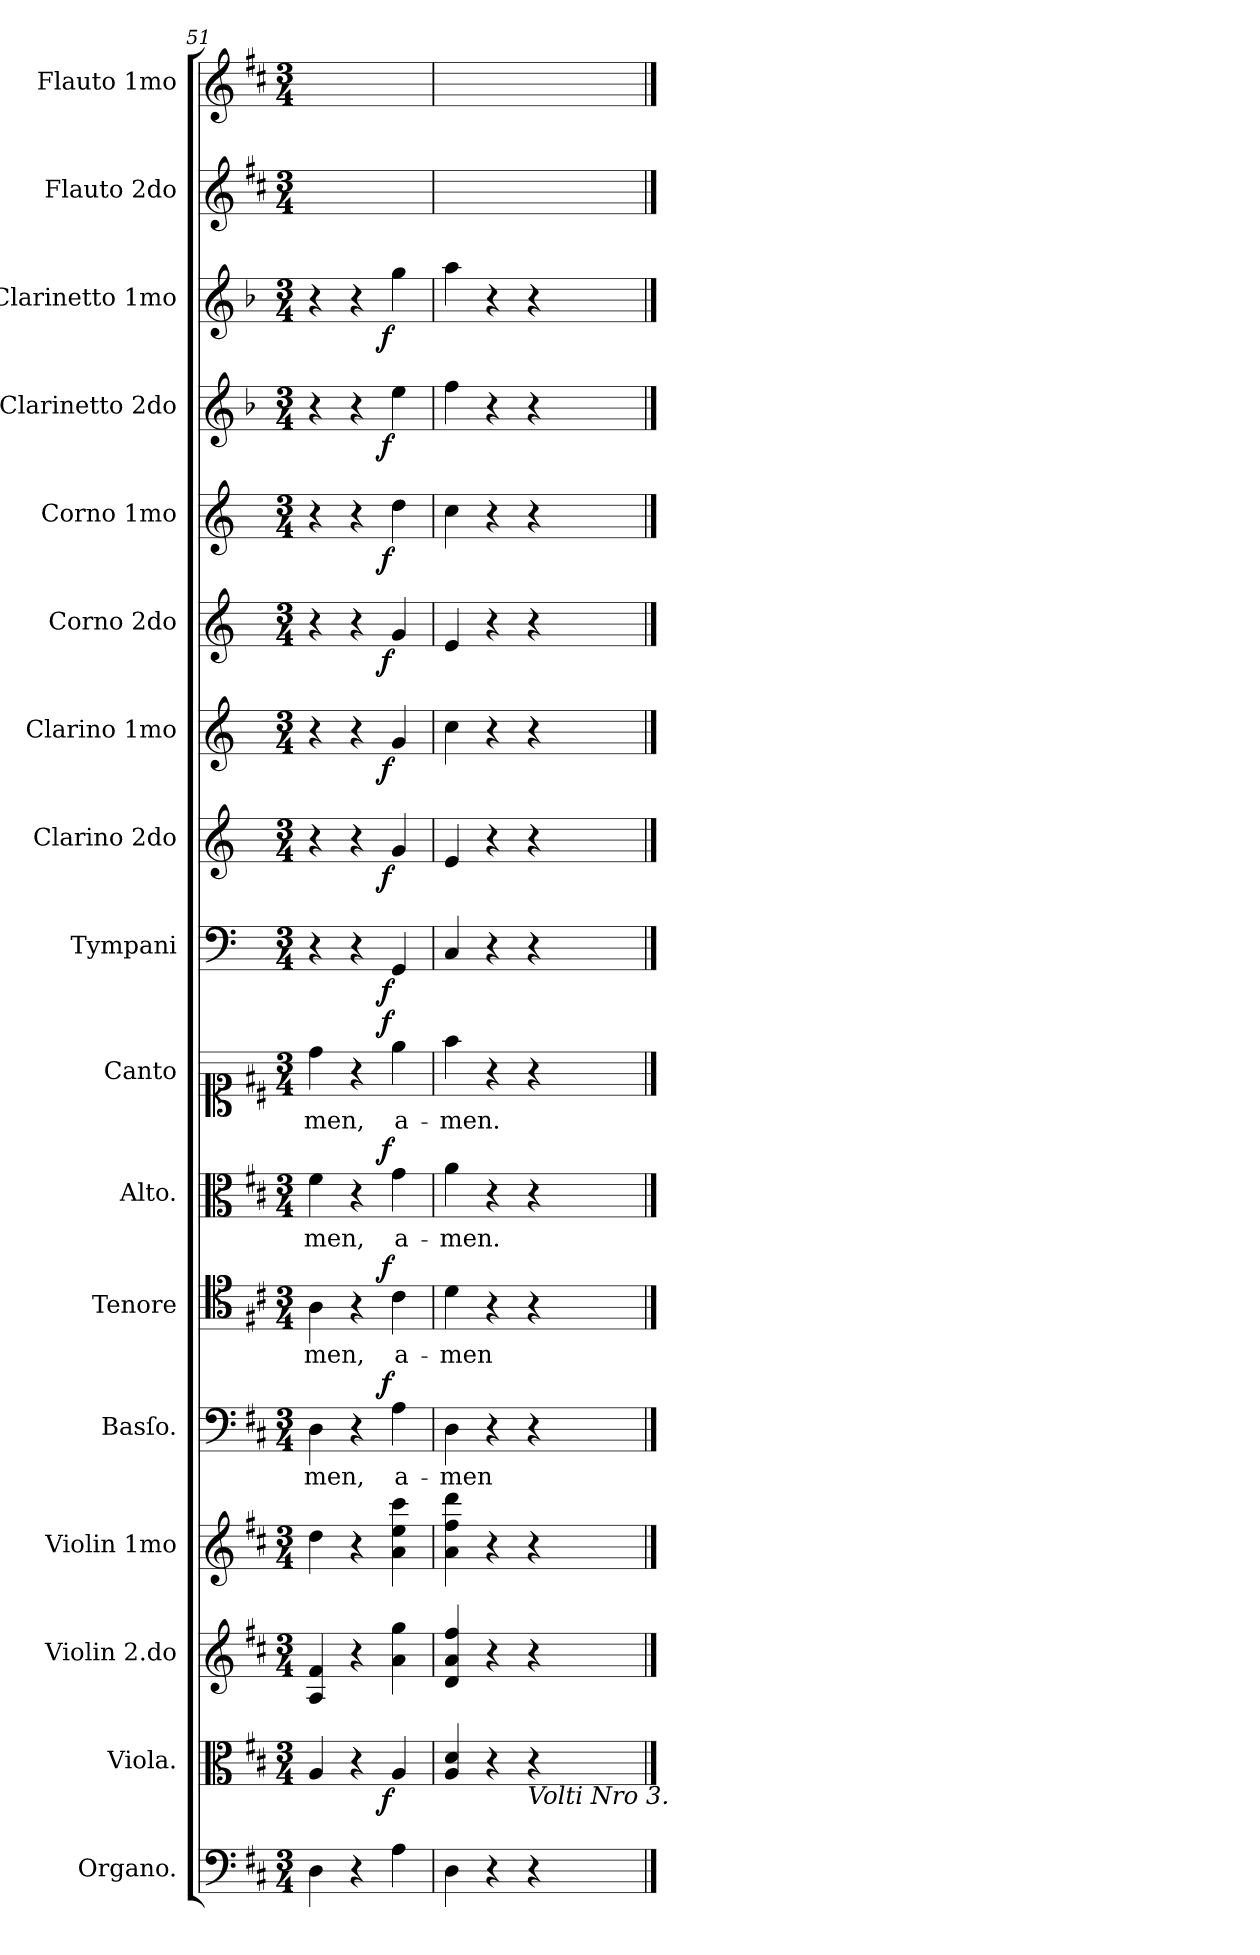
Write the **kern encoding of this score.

**kern	**dynam	**kern	**dynam	**kern	**dynam	**kern	**dynam	**kern	**text	**dynam	**kern	**text	**dynam	**kern	**text	**dynam	**kern	**text	**dynam	**kern	**dynam	**kern	**dynam	**kern	**dynam	**kern	**dynam	**kern	**dynam	**kern	**dynam	**kern	**dynam	**kern	**kern
*part17	*part17	*part16	*part16	*part15	*part15	*part14	*part14	*part13	*part13	*part13	*part12	*part12	*part12	*part11	*part11	*part11	*part10	*part10	*part10	*part9	*part9	*part8	*part8	*part7	*part7	*part6	*part6	*part5	*part5	*part4	*part4	*part3	*part3	*part2	*part1
*staff17	*staff17	*staff16	*staff16	*staff15	*staff15	*staff14	*staff14	*staff13	*staff13	*staff13	*staff12	*staff12	*staff12	*staff11	*staff11	*staff11	*staff10	*staff10	*staff10	*staff9	*staff9	*staff8	*staff8	*staff7	*staff7	*staff6	*staff6	*staff5	*staff5	*staff4	*staff4	*staff3	*staff3	*staff2	*staff1
*I"Organo.	*	*I"Viola.	*	*I"Violin 2.do	*	*I"Violin 1mo	*	*I"Basſo.	*	*	*I"Tenore	*	*	*I"Alto.	*	*	*I"Canto	*	*	*I"Tympani	*	*I"Clarino 2do	*	*I"Clarino 1mo	*	*I"Corno 2do	*	*I"Corno 1mo	*	*I"Clarinetto 2do	*	*I"Clarinetto 1mo	*	*I"Flauto 2do	*I"Flauto 1mo
*I'org	*	*I'vla	*	*I'vl 2	*	*I'vl 1	*	*I'B	*	*	*I'T	*	*	*I'A	*	*	*I'S	*	*	*I'timp	*	*I'clar 2	*	*I'clar 1	*	*I'cor 2	*	*I'cor 1	*	*I'cl 2	*	*I'cl 1	*	*I'fl 2	*I'fl 1
*clefF4	*	*clefC3	*	*clefG2	*	*clefG2	*	*clefF4	*	*	*clefC4	*	*	*clefC3	*	*	*clefC1	*	*	*clefF4	*	*clefG2	*	*clefG2	*	*clefG2	*	*clefG2	*	*clefG2	*	*clefG2	*	*clefG2	*clefG2
*	*	*	*	*	*	*	*	*	*	*	*	*	*	*	*	*	*	*	*	*ITrd-1c-2	*	*ITrd-1c-2	*	*ITrd-1c-2	*	*ITrd6c10	*	*ITrd6c10	*	*ITrd2c3	*	*ITrd2c3	*	*	*
*k[f#c#]	*	*k[f#c#]	*	*k[f#c#]	*	*k[f#c#]	*	*k[f#c#]	*	*	*k[f#c#]	*	*	*k[f#c#]	*	*	*k[f#c#]	*	*	*k[f#c#]	*	*k[f#c#]	*	*k[f#c#]	*	*k[f#c#]	*	*k[f#c#]	*	*k[f#c#]	*	*k[f#c#]	*	*k[f#c#]	*k[f#c#]
*D:	*	*D:	*	*D:	*	*D:	*	*D:	*	*	*D:	*	*	*D:	*	*	*D:	*	*	*D:	*	*D:	*	*D:	*	*D:	*	*D:	*	*D:	*	*D:	*	*D:	*D:
*M3/4	*	*M3/4	*	*M3/4	*	*M3/4	*	*M3/4	*	*	*M3/4	*	*	*M3/4	*	*	*M3/4	*	*	*M3/4	*	*M3/4	*	*M3/4	*	*M3/4	*	*M3/4	*	*M3/4	*	*M3/4	*	*M3/4	*M3/4
=51	=51	=51	=51	=51	=51	=51	=51	=51	=51	=51	=51	=51	=51	=51	=51	=51	=51	=51	=51	=51	=51	=51	=51	=51	=51	=51	=51	=51	=51	=51	=51	=51	=51	=51	=51
4D\	.	4A/	.	4A/ 4f#/	.	4dd\	.	4D\	-men,	.	4A\	-men,	.	4f#\	-men,	.	4dd\	-men,	.	4r	.	4r	.	4r	.	4r	.	4r	.	4r	.	4r	.	2.ryy	2.ryy
!	!	!	!	!	!	!	!LO:DY:b	!	!	!	!	!	!	!	!	!	!	!	!	!	!	!	!	!	!	!	!	!	!	!	!	!	!	!	!
4r	.	4r	.	4r	fr&colon;	4r	fr&colon;	4r	.	.	4r	.	.	4r	.	.	4r	.	.	4r	.	4r	.	4r	.	4r	.	4r	.	4r	.	4r	.	.	.
!	!LO:DY:rj	!	!LO:DY:rj	!	!	!	!	!	!	!LO:DY:b:rj	!	!	!LO:DY:b:rj	!	!	!LO:DY:b:rj	!	!	!LO:DY:b:rj	!	!LO:DY:rj	!	!LO:DY:rj	!	!LO:DY:rj	!	!LO:DY:rj	!	!LO:DY:rj	!	!LO:DY:rj	!	!LO:DY:rj	!	!
4A\	fr.	4A/	f	4a\ 4gg\	.	4a\ 4ee\ 4ccc#\	.	4A\	a-	f	4c#\	a-	f	4g\	a-	f	4ee\	a-	f	4AA/	f	4a/	f	4a/	f	4A/	f	4e\	f	4cc#\	f	4ee\	f	.	.
=52	=52	=52	=52	=52	=52	=52	=52	=52	=52	=52	=52	=52	=52	=52	=52	=52	=52	=52	=52	=52	=52	=52	=52	=52	=52	=52	=52	=52	=52	=52	=52	=52	=52	=52	=52
4D\	.	4A/ 4d/	.	4d/ 4a/ 4ff#/	.	4a\ 4ff#\ 4ddd\	.	4D\	-men	.	4d\	-men	.	4a\	-men.	.	4ff#\	-men.	.	4D/	.	4f#/	.	4dd\	.	4F#/	.	4d\	.	4dd\	.	4ff#\	.	2.ryy	2.ryy
4r	.	4r	.	4r	.	4r	.	4r	.	.	4r	.	.	4r	.	.	4r	.	.	4r	.	4r	.	4r	.	4r	.	4r	.	4r	.	4r	.	.	.
!	!	!LO:TX:b:i:t=Volti Nro 3.	!	!	!	!	!	!	!	!	!	!	!	!	!	!	!	!	!	!	!	!	!	!	!	!	!	!	!	!	!	!	!	!	!
4r	.	4r	.	4r	.	4r	.	4r	.	.	4r	.	.	4r	.	.	4r	.	.	4r	.	4r	.	4r	.	4r	.	4r	.	4r	.	4r	.	.	.
==	==	==	==	==	==	==	==	==	==	==	==	==	==	==	==	==	==	==	==	==	==	==	==	==	==	==	==	==	==	==	==	==	==	==	==
*-	*-	*-	*-	*-	*-	*-	*-	*-	*-	*-	*-	*-	*-	*-	*-	*-	*-	*-	*-	*-	*-	*-	*-	*-	*-	*-	*-	*-	*-	*-	*-	*-	*-	*-	*-
